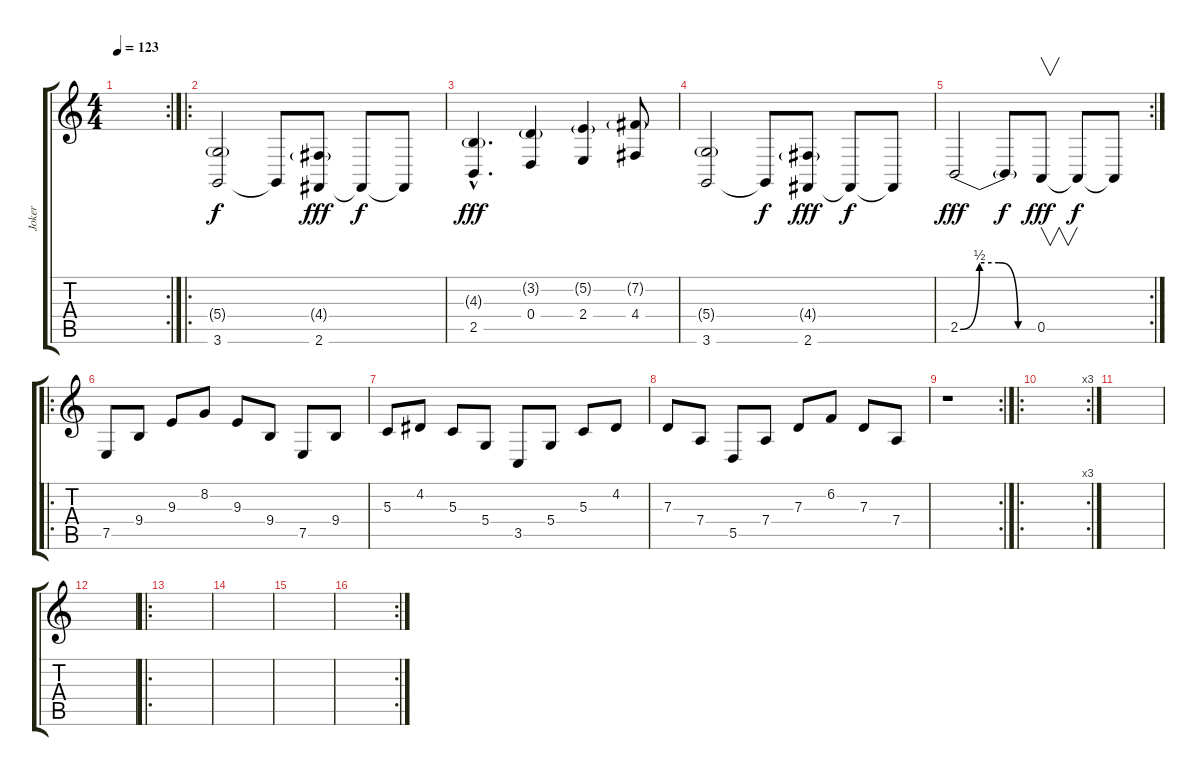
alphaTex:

\track ("Joker" "Joker") {instrument fx1rain}
\staff {score tabs}
\tuning (E4 B3 G3 D3 A2 E2) {hide}
\rc 2
\ts (4 4)
\tempo 123
\clef g2
\ks c
|
\ro
(5.4{g} 3.6).2 3.6{t}.8{dy f} (4.4{g} 2.6).8{dy fff} 2.6{t}.8{dy f} 2.6{t}.8 |
(4.3{g hac} 2.5{hac}).4{d dy fff} (3.2{g} 0.4).4 (5.2{g} 2.4).4 (7.2{g} 4.4).8 |
(5.4{g} 3.6).2 3.6{t}.8{dy f} (4.4{g} 2.6).8{dy fff} 2.6{t}.8{dy f} 2.6{t}.8 |
\rc 2
2.5{be (custom 0 0 15 2 30 2 45 0 60 0)}.2{dy fff} 2.5{t}.8{dy f} 0.5.8{v dy fff} 0.5{t}.8{dy f} 0.5{t}.8 |
\ro
7.5.8 9.4.8 9.3.8 8.2.8 9.3.8 9.4.8 7.5.8 9.4.8 |
5.3.8 4.2.8 5.3.8 5.4.8 3.5.8 5.4.8 5.3.8 4.2.8 |
7.3.8 7.4.8 5.5.8 7.4.8 7.3.8 6.2.8 7.3.8 7.4.8 |
\rc 2
r.1 |
\ro
\rc 3
|
|
|
\ro
|
|
|
\rc 2
